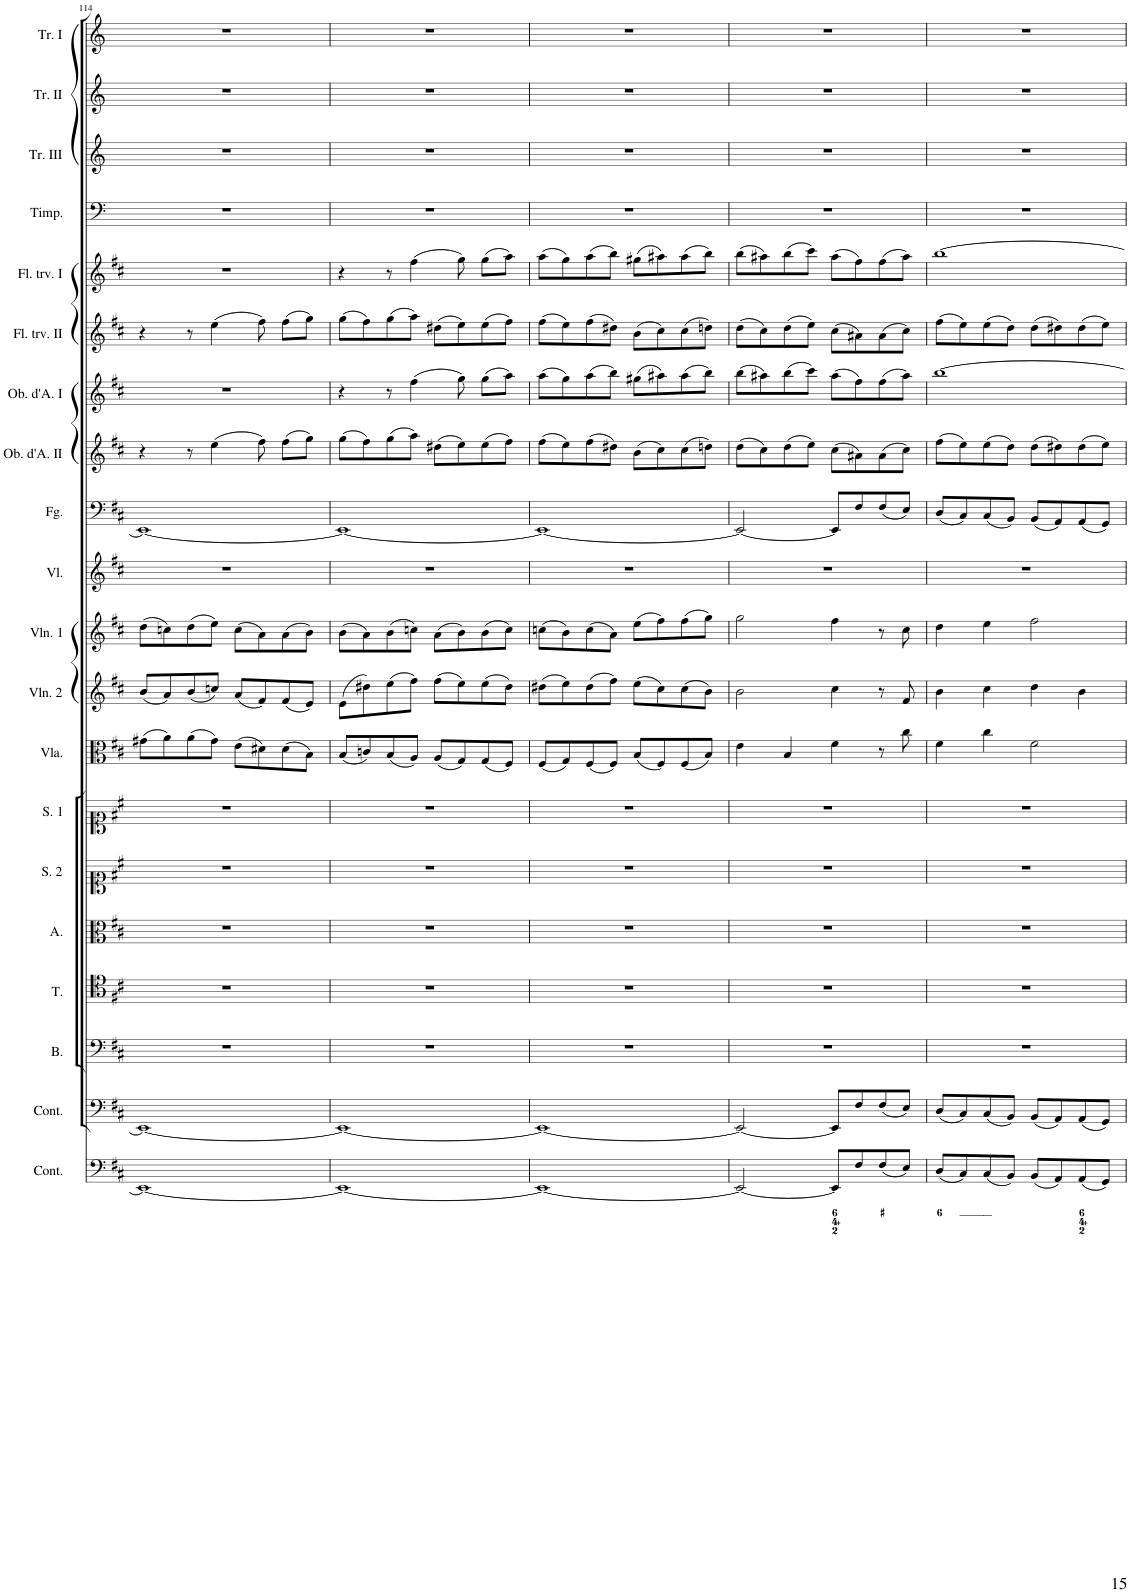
**kern	**kern	**kern	**kern	**kern	**kern	**kern	**kern	**kern	**kern	**kern	**kern	**kern	**kern	**kern	**kern	**kern	**kern	**kern	**kern
*part20	*part19	*part18	*part17	*part16	*part15	*part14	*part13	*part12	*part11	*part10	*part9	*part8	*part7	*part6	*part5	*part4	*part3	*part2	*part1
*staff20	*staff19	*staff18	*staff17	*staff16	*staff15	*staff14	*staff13	*staff12	*staff11	*staff10	*staff9	*staff8	*staff7	*staff6	*staff5	*staff4	*staff3	*staff2	*staff1
*I"Continuo	*I"Continuo	*I"Basso	*I"Tenore	*I"Alto	*I"Soprano 2	*I"Soprano 1	*I"Viola	*I"Violino 2	*I"Violino 1	*I"Violino solo	*I"Fagotti	*I"Oboe d'Amore II	*I"Oboe d'Amore I	*I"Flauto traverso II	*I"Flauto traverso I	*I"Timpani	*I"Tromba III	*I"Tromba II	*I"Tromba I
*I'Cont.	*I'Cont.	*I'B.	*I'T.	*I'A.	*I'S. 2	*I'S. 1	*I'Vla.	*I'Vln. 2	*I'Vln. 1	*I'Vl.	*I'Fg.	*I'Ob. d'A. II	*I'Ob. d'A. I	*I'Fl. trv. II	*I'Fl. trv. I	*I'Timp.	*I'Tr. III	*I'Tr. II	*I'Tr. I
!!LO:PB:g=z
*clefF4	*clefF4	*clefF4	*clefC4	*clefC3	*clefC1	*clefC1	*clefC3	*clefG2	*clefG2	*clefG2	*clefF4	*clefG2	*clefG2	*clefG2	*clefG2	*clefF4	*clefG2	*clefG2	*clefG2
*	*	*	*	*	*	*	*	*	*	*	*	*	*	*	*	*Trd-1c-2	*Trd-1c-2	*Trd-1c-2	*Trd-1c-2
*k[f#c#]	*k[f#c#]	*k[f#c#]	*k[f#c#]	*k[f#c#]	*k[f#c#]	*k[f#c#]	*k[f#c#]	*k[f#c#]	*k[f#c#]	*k[f#c#]	*k[f#c#]	*k[f#c#]	*k[f#c#]	*k[f#c#]	*k[f#c#]	*k[]	*k[]	*k[]	*k[]
*M4/4	*M4/4	*M4/4	*M4/4	*M4/4	*M4/4	*M4/4	*M4/4	*M4/4	*M4/4	*M4/4	*M4/4	*M4/4	*M4/4	*M4/4	*M4/4	*M4/4	*M4/4	*M4/4	*M4/4
*met(c)	*met(c)	*met(c)	*met(c)	*met(c)	*met(c)	*met(c)	*met(c)	*met(c)	*met(c)	*met(c)	*met(c)	*met(c)	*met(c)	*met(c)	*met(c)	*met(c)	*met(c)	*met(c)	*met(c)
=114	=114	=114	=114	=114	=114	=114	=114	=114	=114	=114	=114	=114	=114	=114	=114	=114	=114	=114	=114
1EE_	1EE_	1r	1r	1r	1r	1r	(8g#X\L	(8b/L	(8dd\L	1r	1EE_	4r	1r	4r	1r	1r	1r	1r	1r
.	.	.	.	.	.	.	8a\)	8a/)	8ccn\)	.	.	.	.	.	.	.	.	.	.
.	.	.	.	.	.	.	(8a\	(8b/	(8dd\	.	.	8r	.	8r	.	.	.	.	.
.	.	.	.	.	.	.	8g#\J)	8ccn/J)	8ee\J)	.	.	(4ee\	.	(4ee\	.	.	.	.	.
.	.	.	.	.	.	.	(8e\L	(8a/L	(8cc\L	.	.	.	.	.	.	.	.	.	.
.	.	.	.	.	.	.	8d#X\)	8f#/)	8a\)	.	.	8ff#\)	.	8ff#\)	.	.	.	.	.
.	.	.	.	.	.	.	(8d#\	(8f#/	(8a\	.	.	(8ff#\L	.	(8ff#\L	.	.	.	.	.
.	.	.	.	.	.	.	8B\J)	8e/J)	8b\J)	.	.	8gg\J)	.	8gg\J)	.	.	.	.	.
=115	=115	=115	=115	=115	=115	=115	=115	=115	=115	=115	=115	=115	=115	=115	=115	=115	=115	=115	=115
1EE_	1EE_	1r	1r	1r	1r	1r	(8B/L	(8e\L	(8b\L	1r	1EE_	(8gg\L	4r	(8gg\L	4r	1r	1r	1r	1r
.	.	.	.	.	.	.	8cn/)	8dd#X\)	8a\)	.	.	8ff#\)	.	8ff#\)	.	.	.	.	.
.	.	.	.	.	.	.	(8B/	(8ee\	(8b\	.	.	(8gg\	8r	(8gg\	8r	.	.	.	.
.	.	.	.	.	.	.	8A/J)	8ff#\J)	8ccn\J)	.	.	8aa\J)	(4ff#\	8aa\J)	(4ff#\	.	.	.	.
.	.	.	.	.	.	.	(8A/L	(8ff#\L	(8a\L	.	.	(8dd#X\L	.	(8dd#X\L	.	.	.	.	.
.	.	.	.	.	.	.	8G/)	8ee\)	8b\)	.	.	8ee\)	8gg\)	8ee\)	8gg\)	.	.	.	.
.	.	.	.	.	.	.	(8G/	(8ee\	(8b\	.	.	(8ee\	(8gg\L	(8ee\	(8gg\L	.	.	.	.
.	.	.	.	.	.	.	8F#/J)	8dd#\J)	8cc\J)	.	.	8ff#\J)	8aa\J)	8ff#\J)	8aa\J)	.	.	.	.
=116	=116	=116	=116	=116	=116	=116	=116	=116	=116	=116	=116	=116	=116	=116	=116	=116	=116	=116	=116
1EE_	1EE_	1r	1r	1r	1r	1r	(8F#/L	(8dd#X\L	(8ccn\L	1r	1EE_	(8ff#\L	(8aa\L	(8ff#\L	(8aa\L	1r	1r	1r	1r
.	.	.	.	.	.	.	8G/)	8ee\)	8b\)	.	.	8ee\)	8gg\)	8ee\)	8gg\)	.	.	.	.
.	.	.	.	.	.	.	(8F#/	(8dd#\	(8cc\	.	.	(8ff#\	(8aa\	(8ff#\	(8aa\	.	.	.	.
.	.	.	.	.	.	.	8F#/J)	8ff#\J)	8a\J)	.	.	8dd#X\J)	8bb\J)	8dd#X\J)	8bb\J)	.	.	.	.
.	.	.	.	.	.	.	(8B/L	(8ee\L	(8ee\L	.	.	(8b\L	(8gg#X\L	(8b\L	(8gg#X\L	.	.	.	.
.	.	.	.	.	.	.	8F#/)	8cc#\)	8ff#\)	.	.	8cc#\)	8aa#X\)	8cc#\)	8aa#X\)	.	.	.	.
.	.	.	.	.	.	.	(8F#/	(8cc#\	(8ff#\	.	.	(8cc#\	(8aa#\	(8cc#\	(8aa#\	.	.	.	.
.	.	.	.	.	.	.	8B/J)	8b\J)	8gg\J)	.	.	8ddn\J)	8bb\J)	8ddn\J)	8bb\J)	.	.	.	.
=117	=117	=117	=117	=117	=117	=117	=117	=117	=117	=117	=117	=117	=117	=117	=117	=117	=117	=117	=117
2EE/_	2EE/_	1r	1r	1r	1r	1r	4e\	2b\	2gg\	1r	2EE/_	(8dd\L	(8bb\L	(8dd\L	(8bb\L	1r	1r	1r	1r
.	.	.	.	.	.	.	.	.	.	.	.	8cc#\)	8aa#X\)	8cc#\)	8aa#X\)	.	.	.	.
.	.	.	.	.	.	.	4B/	.	.	.	.	(8dd\	(8bb\	(8dd\	(8bb\	.	.	.	.
.	.	.	.	.	.	.	.	.	.	.	.	8ee\J)	8ccc#\J)	8ee\J)	8ccc#\J)	.	.	.	.
8EE/L]	8EE/L]	.	.	.	.	.	4f#\	4cc#\	4ff#\	.	8EE/L]	(8cc#\L	(8aa#\L	(8cc#\L	(8aa#\L	.	.	.	.
8F#/	8F#/	.	.	.	.	.	.	.	.	.	8F#/	8a#X\)	8ff#\)	8a#X\)	8ff#\)	.	.	.	.
(8F#/	(8F#/	.	.	.	.	.	8r	8r	8r	.	(8F#/	(8a#\	(8ff#\	(8a#\	(8ff#\	.	.	.	.
8E/J)	8E/J)	.	.	.	.	.	8cc#\	8f#/	8cc#\	.	8E/J)	8cc#\J)	8aa#\J)	8cc#\J)	8aa#\J)	.	.	.	.
=118	=118	=118	=118	=118	=118	=118	=118	=118	=118	=118	=118	=118	=118	=118	=118	=118	=118	=118	=118
(8D/L	(8D/L	1r	1r	1r	1r	1r	4f#\	4b\	4dd\	1r	(8D/L	(8ff#\L	[1bb	(8ff#\L	[1bb	1r	1r	1r	1r
8C#/)	8C#/)	.	.	.	.	.	.	.	.	.	8C#/)	8ee\)	.	8ee\)	.	.	.	.	.
(8C#/	(8C#/	.	.	.	.	.	4cc#\	4cc#\	4ee\	.	(8C#/	(8ee\	.	(8ee\	.	.	.	.	.
8BB/J)	8BB/J)	.	.	.	.	.	.	.	.	.	8BB/J)	8dd\J)	.	8dd\J)	.	.	.	.	.
(8BB/L	(8BB/L	.	.	.	.	.	2f#\	4dd\	2ff#\	.	(8BB/L	(8dd\L	.	(8dd\L	.	.	.	.	.
8AA/)	8AA/)	.	.	.	.	.	.	.	.	.	8AA/)	8dd#X\)	.	8dd#X\)	.	.	.	.	.
(8AA/	(8AA/	.	.	.	.	.	.	4b\	.	.	(8AA/	(8dd#\	.	(8dd#\	.	.	.	.	.
8GG/J)	8GG/J)	.	.	.	.	.	.	.	.	.	8GG/J)	8ee\J)	.	8ee\J)	.	.	.	.	.
=	=	=	=	=	=	=	=	=	=	=	=	=	=	=	=	=	=	=	=
*-	*-	*-	*-	*-	*-	*-	*-	*-	*-	*-	*-	*-	*-	*-	*-	*-	*-	*-	*-
